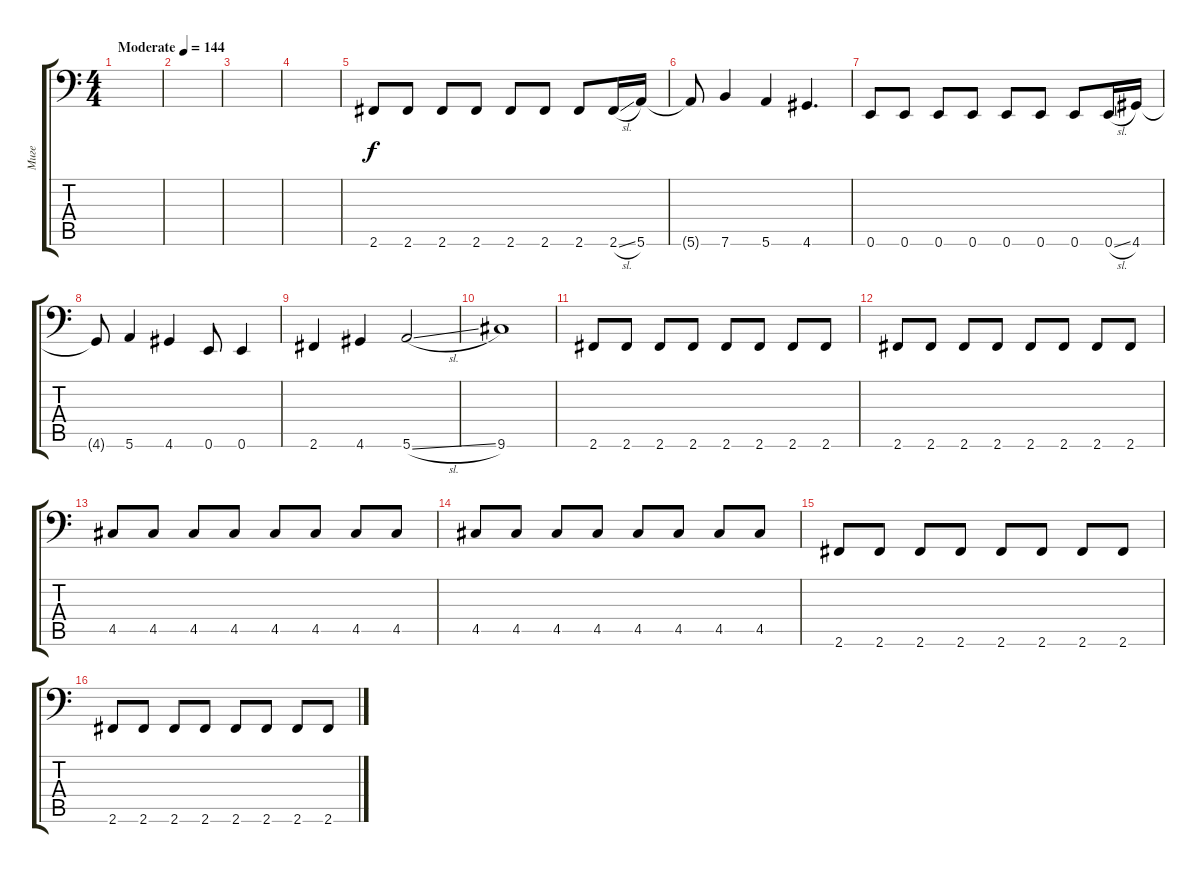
\track ("Миге" "Миге") {instrument electricbassfinger}
\staff {score tabs}
\tuning (E3 B2 G2 D2 A1 E1) {hide}
\ts (4 4)
\tempo (144 "Moderate")
\clef f4
\ks c
|
|
|
|
2.6.8 2.6.8 2.6.8 2.6.8 2.6.8 2.6.8 2.6.8 2.6{sl}.16 5.6.16 |
5.6{t}.8 7.6.4 5.6.4 4.6.4{d} |
0.6.8 0.6.8 0.6.8 0.6.8 0.6.8 0.6.8 0.6.8 0.6{sl}.16 4.6.16 |
4.6{t}.8 5.6.4 4.6.4 0.6.8 0.6.4 |
2.6.4 4.6.4 5.6{sl}.2 |
9.6.1 |
2.6.8 2.6.8 2.6.8 2.6.8 2.6.8 2.6.8 2.6.8 2.6.8 |
2.6.8 2.6.8 2.6.8 2.6.8 2.6.8 2.6.8 2.6.8 2.6.8 |
4.5.8 4.5.8 4.5.8 4.5.8 4.5.8 4.5.8 4.5.8 4.5.8 |
4.5.8 4.5.8 4.5.8 4.5.8 4.5.8 4.5.8 4.5.8 4.5.8 |
2.6.8 2.6.8 2.6.8 2.6.8 2.6.8 2.6.8 2.6.8 2.6.8 |
2.6.8 2.6.8 2.6.8 2.6.8 2.6.8 2.6.8 2.6.8 2.6.8
